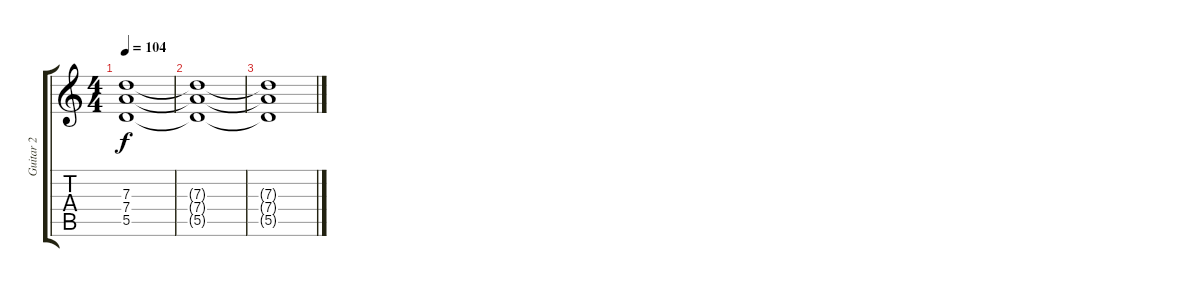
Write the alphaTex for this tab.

\track ("Guitar 2" "Guitar 2") {instrument overdrivenguitar}
\staff {score tabs}
\tuning (E4 B3 G3 D3 A2 E2) {hide}
\ts (4 4)
\tempo 104
\clef g2
\ks c
(7.3{t} 7.4{t} 5.5{t}).1{dy f} |
(7.3{t} 7.4{t} 5.5{t}).1 |
(7.3{t} 7.4{t} 5.5{t}).1
